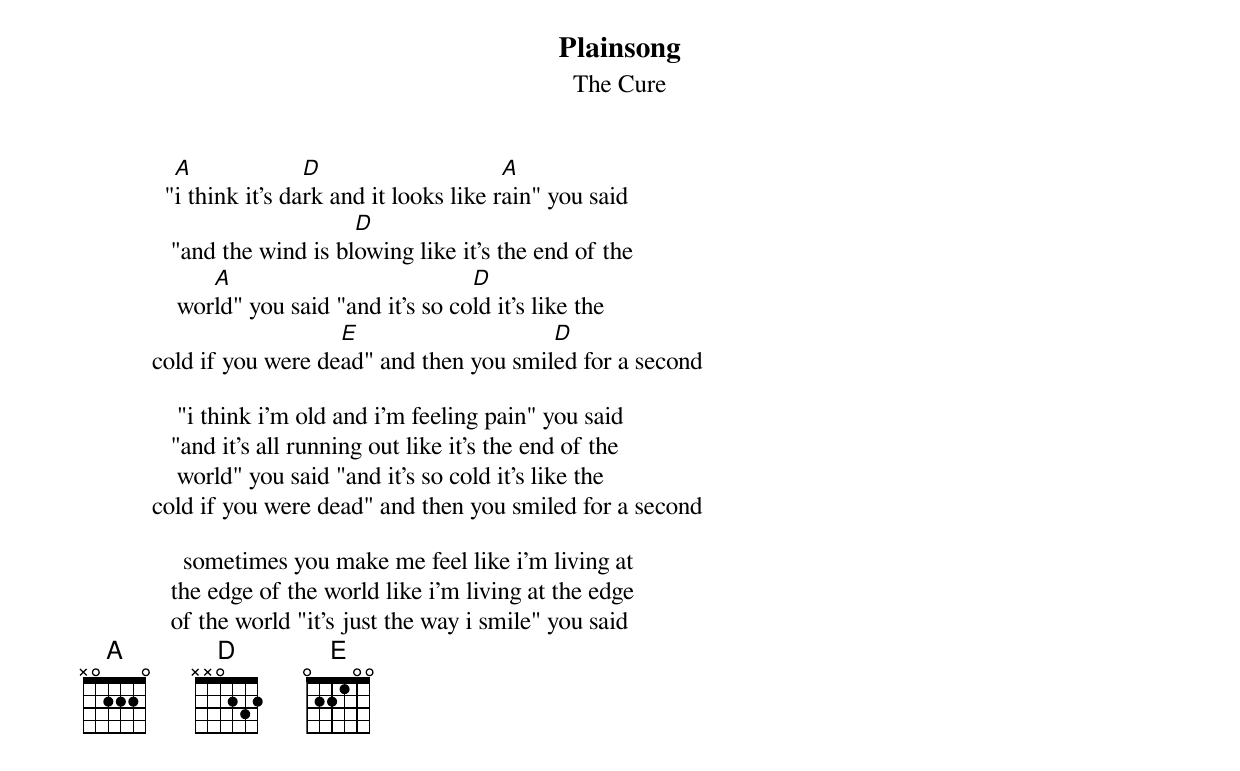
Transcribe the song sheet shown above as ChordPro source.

{t:Plainsong}
{st:The Cure}

             "[A]i think it's da[D]rk and it looks like r[A]ain" you said
              "and the wind is bl[D]owing like it's the end of the
               wor[A]ld" you said "and it's so co[D]ld it's like the
           cold if you were de[E]ad" and then you smil[D]ed for a second

               "i think i'm old and i'm feeling pain" you said
              "and it's all running out like it's the end of the
               world" you said "and it's so cold it's like the
           cold if you were dead" and then you smiled for a second

                sometimes you make me feel like i'm living at
              the edge of the world like i'm living at the edge
              of the world "it's just the way i smile" you said
